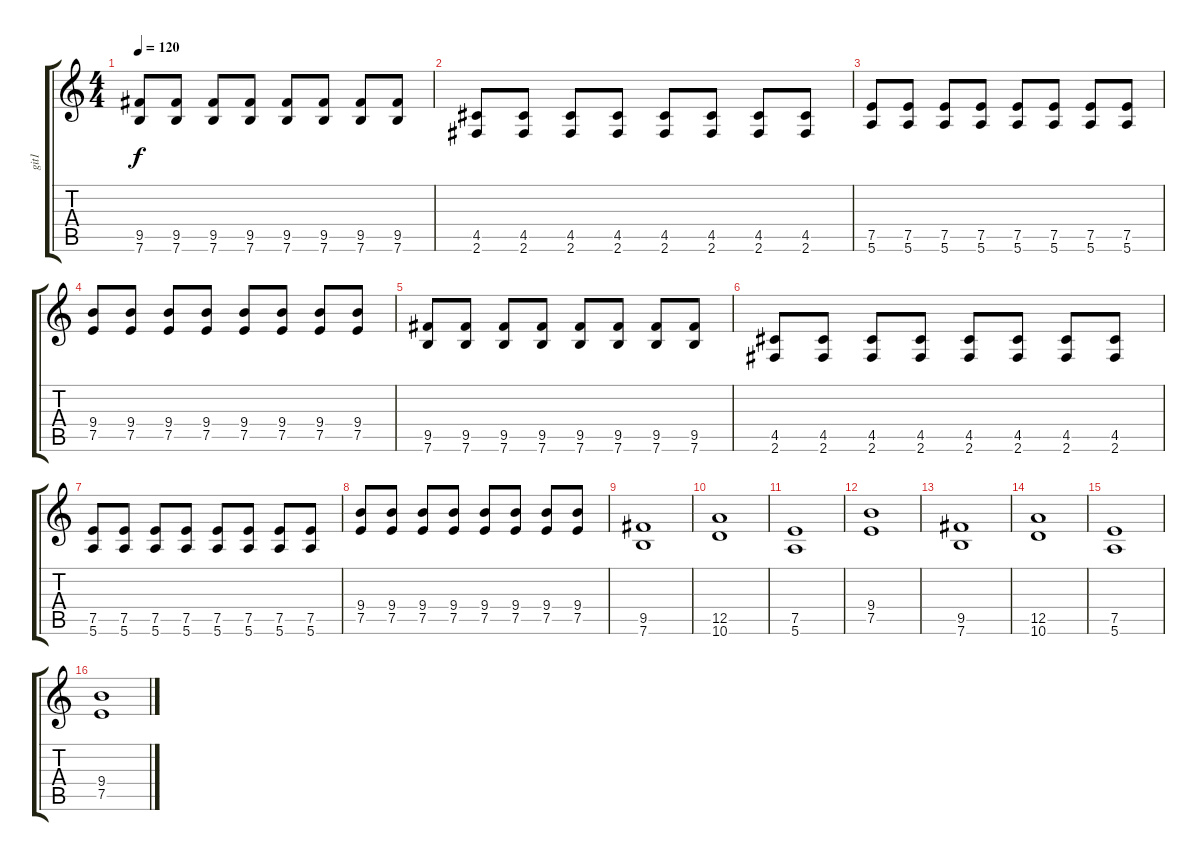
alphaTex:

\track ("git1" "git1") {instrument overdrivenguitar}
\staff {score tabs}
\tuning (E4 B3 G3 D3 A2 E2) {hide}
\ts (4 4)
\tempo 120
\clef g2
\ks c
(9.5 7.6).8{dy f} (9.5 7.6).8 (9.5 7.6).8 (9.5 7.6).8 (9.5 7.6).8 (9.5 7.6).8 (9.5 7.6).8 (9.5 7.6).8 |
(4.5 2.6).8 (4.5 2.6).8 (4.5 2.6).8 (4.5 2.6).8 (4.5 2.6).8 (4.5 2.6).8 (4.5 2.6).8 (4.5 2.6).8 |
(7.5 5.6).8 (7.5 5.6).8 (7.5 5.6).8 (7.5 5.6).8 (7.5 5.6).8 (7.5 5.6).8 (7.5 5.6).8 (7.5 5.6).8 |
(9.4 7.5).8 (9.4 7.5).8 (9.4 7.5).8 (9.4 7.5).8 (9.4 7.5).8 (9.4 7.5).8 (9.4 7.5).8 (9.4 7.5).8 |
(9.5 7.6).8 (9.5 7.6).8 (9.5 7.6).8 (9.5 7.6).8 (9.5 7.6).8 (9.5 7.6).8 (9.5 7.6).8 (9.5 7.6).8 |
(4.5 2.6).8 (4.5 2.6).8 (4.5 2.6).8 (4.5 2.6).8 (4.5 2.6).8 (4.5 2.6).8 (4.5 2.6).8 (4.5 2.6).8 |
(7.5 5.6).8 (7.5 5.6).8 (7.5 5.6).8 (7.5 5.6).8 (7.5 5.6).8 (7.5 5.6).8 (7.5 5.6).8 (7.5 5.6).8 |
(9.4 7.5).8 (9.4 7.5).8 (9.4 7.5).8 (9.4 7.5).8 (9.4 7.5).8 (9.4 7.5).8 (9.4 7.5).8 (9.4 7.5).8 |
(9.5 7.6).1 |
(12.5 10.6).1 |
(7.5 5.6).1 |
(9.4 7.5).1 |
(9.5 7.6).1 |
(12.5 10.6).1 |
(7.5 5.6).1 |
(9.4 7.5).1
